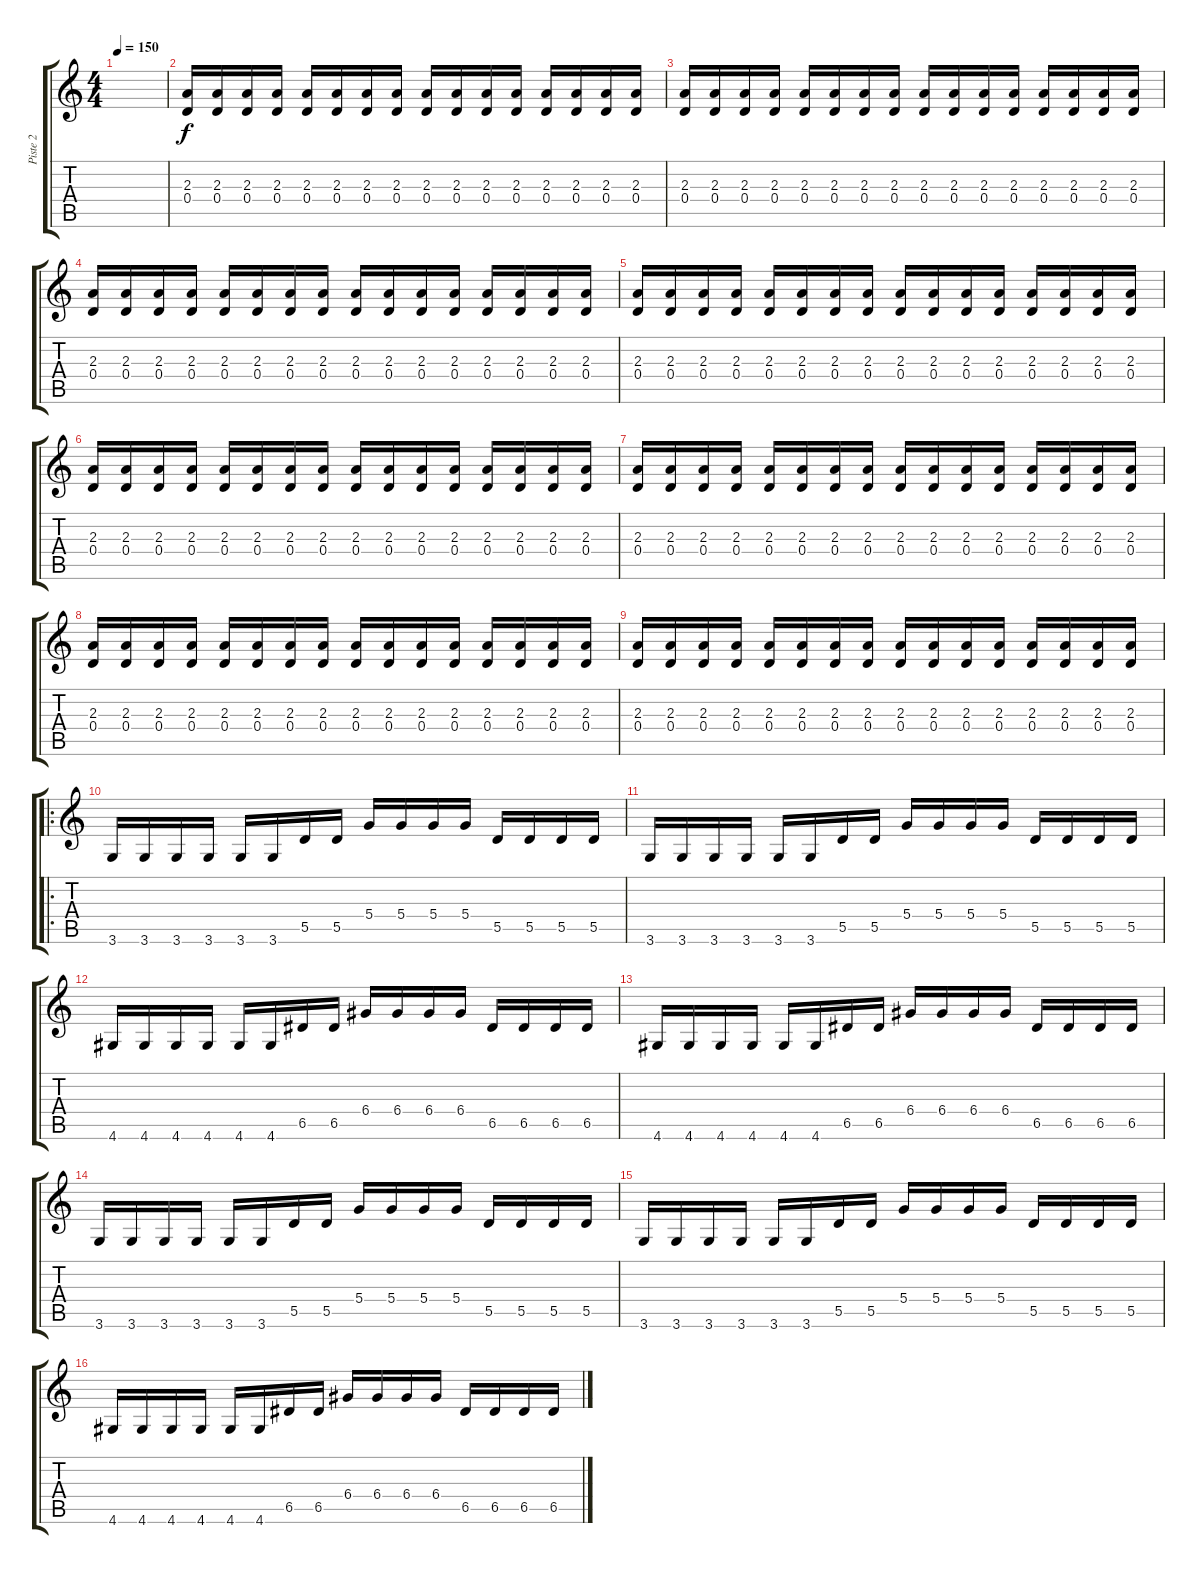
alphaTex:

\track ("Piste 2" "Piste 2") {instrument overdrivenguitar}
\staff {score tabs}
\tuning (E4 B3 G3 D3 A2 E2) {hide}
\ts (4 4)
\tempo 150
\clef g2
\ks c
|
(2.3 0.4).16 (2.3 0.4).16 (2.3 0.4).16 (2.3 0.4).16 (2.3 0.4).16 (2.3 0.4).16 (2.3 0.4).16 (2.3 0.4).16 (2.3 0.4).16 (2.3 0.4).16 (2.3 0.4).16 (2.3 0.4).16 (2.3 0.4).16 (2.3 0.4).16 (2.3 0.4).16 (2.3 0.4).16 |
(2.3 0.4).16 (2.3 0.4).16 (2.3 0.4).16 (2.3 0.4).16 (2.3 0.4).16 (2.3 0.4).16 (2.3 0.4).16 (2.3 0.4).16 (2.3 0.4).16 (2.3 0.4).16 (2.3 0.4).16 (2.3 0.4).16 (2.3 0.4).16 (2.3 0.4).16 (2.3 0.4).16 (2.3 0.4).16 |
(2.3 0.4).16 (2.3 0.4).16 (2.3 0.4).16 (2.3 0.4).16 (2.3 0.4).16 (2.3 0.4).16 (2.3 0.4).16 (2.3 0.4).16 (2.3 0.4).16 (2.3 0.4).16 (2.3 0.4).16 (2.3 0.4).16 (2.3 0.4).16 (2.3 0.4).16 (2.3 0.4).16 (2.3 0.4).16 |
(2.3 0.4).16 (2.3 0.4).16 (2.3 0.4).16 (2.3 0.4).16 (2.3 0.4).16 (2.3 0.4).16 (2.3 0.4).16 (2.3 0.4).16 (2.3 0.4).16 (2.3 0.4).16 (2.3 0.4).16 (2.3 0.4).16 (2.3 0.4).16 (2.3 0.4).16 (2.3 0.4).16 (2.3 0.4).16 |
(2.3 0.4).16 (2.3 0.4).16 (2.3 0.4).16 (2.3 0.4).16 (2.3 0.4).16 (2.3 0.4).16 (2.3 0.4).16 (2.3 0.4).16 (2.3 0.4).16 (2.3 0.4).16 (2.3 0.4).16 (2.3 0.4).16 (2.3 0.4).16 (2.3 0.4).16 (2.3 0.4).16 (2.3 0.4).16 |
(2.3 0.4).16 (2.3 0.4).16 (2.3 0.4).16 (2.3 0.4).16 (2.3 0.4).16 (2.3 0.4).16 (2.3 0.4).16 (2.3 0.4).16 (2.3 0.4).16 (2.3 0.4).16 (2.3 0.4).16 (2.3 0.4).16 (2.3 0.4).16 (2.3 0.4).16 (2.3 0.4).16 (2.3 0.4).16 |
(2.3 0.4).16 (2.3 0.4).16 (2.3 0.4).16 (2.3 0.4).16 (2.3 0.4).16 (2.3 0.4).16 (2.3 0.4).16 (2.3 0.4).16 (2.3 0.4).16 (2.3 0.4).16 (2.3 0.4).16 (2.3 0.4).16 (2.3 0.4).16 (2.3 0.4).16 (2.3 0.4).16 (2.3 0.4).16 |
(2.3 0.4).16 (2.3 0.4).16 (2.3 0.4).16 (2.3 0.4).16 (2.3 0.4).16 (2.3 0.4).16 (2.3 0.4).16 (2.3 0.4).16 (2.3 0.4).16 (2.3 0.4).16 (2.3 0.4).16 (2.3 0.4).16 (2.3 0.4).16 (2.3 0.4).16 (2.3 0.4).16 (2.3 0.4).16 |
\ro
3.6.16 3.6.16 3.6.16 3.6.16 3.6.16 3.6.16 5.5.16 5.5.16 5.4.16 5.4.16 5.4.16 5.4.16 5.5.16 5.5.16 5.5.16 5.5.16 |
3.6.16 3.6.16 3.6.16 3.6.16 3.6.16 3.6.16 5.5.16 5.5.16 5.4.16 5.4.16 5.4.16 5.4.16 5.5.16 5.5.16 5.5.16 5.5.16 |
4.6.16 4.6.16 4.6.16 4.6.16 4.6.16 4.6.16 6.5.16 6.5.16 6.4.16 6.4.16 6.4.16 6.4.16 6.5.16 6.5.16 6.5.16 6.5.16 |
4.6.16 4.6.16 4.6.16 4.6.16 4.6.16 4.6.16 6.5.16 6.5.16 6.4.16 6.4.16 6.4.16 6.4.16 6.5.16 6.5.16 6.5.16 6.5.16 |
3.6.16 3.6.16 3.6.16 3.6.16 3.6.16 3.6.16 5.5.16 5.5.16 5.4.16 5.4.16 5.4.16 5.4.16 5.5.16 5.5.16 5.5.16 5.5.16 |
3.6.16 3.6.16 3.6.16 3.6.16 3.6.16 3.6.16 5.5.16 5.5.16 5.4.16 5.4.16 5.4.16 5.4.16 5.5.16 5.5.16 5.5.16 5.5.16 |
4.6.16 4.6.16 4.6.16 4.6.16 4.6.16 4.6.16 6.5.16 6.5.16 6.4.16 6.4.16 6.4.16 6.4.16 6.5.16 6.5.16 6.5.16 6.5.16
